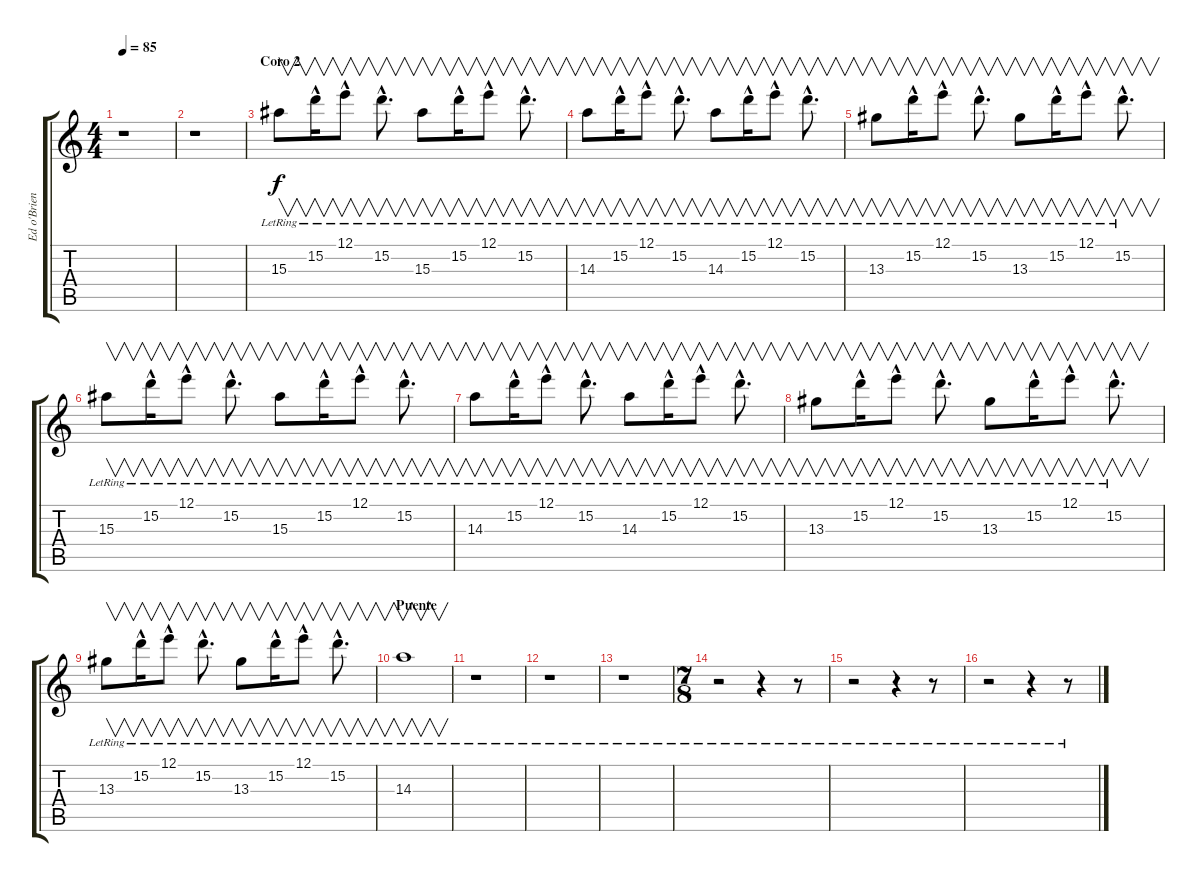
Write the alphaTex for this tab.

\track ("Ed o'Brien" "Ed o'Brien") {instrument electricguitarjazz}
\staff {score tabs}
\tuning (E4 B3 G3 D3 A2 E2) {hide}
\ts (4 4)
\tempo 85
\clef g2
\ks c
r.1{dy f} |
r.1 |
\section ("" "Coro 2")
15.3{lr}.8{v} 15.2{hac lr}.16{v} 12.1{hac lr}.8{v} 15.2{hac lr}.8{v d} 15.3{lr}.8{v} 15.2{hac lr}.16{v} 12.1{hac lr}.8{v} 15.2{hac lr}.8{v d} |
14.3{lr}.8{v} 15.2{hac lr}.16{v} 12.1{hac lr}.8{v} 15.2{hac lr}.8{v d} 14.3{lr}.8{v} 15.2{hac lr}.16{v} 12.1{hac lr}.8{v} 15.2{hac lr}.8{v d} |
13.3{lr}.8{v} 15.2{hac lr}.16{v} 12.1{hac lr}.8{v} 15.2{hac lr}.8{v d} 13.3{lr}.8{v} 15.2{hac lr}.16{v} 12.1{hac lr}.8{v} 15.2{hac lr}.8{v d} |
15.3{lr}.8{v} 15.2{hac lr}.16{v} 12.1{hac lr}.8{v} 15.2{hac lr}.8{v d} 15.3{lr}.8{v} 15.2{hac lr}.16{v} 12.1{hac lr}.8{v} 15.2{hac lr}.8{v d} |
14.3{lr}.8{v} 15.2{hac lr}.16{v} 12.1{hac lr}.8{v} 15.2{hac lr}.8{v d} 14.3{lr}.8{v} 15.2{hac lr}.16{v} 12.1{hac lr}.8{v} 15.2{hac lr}.8{v d} |
13.3{lr}.8{v} 15.2{hac lr}.16{v} 12.1{hac lr}.8{v} 15.2{hac lr}.8{v d} 13.3{lr}.8{v} 15.2{hac lr}.16{v} 12.1{hac lr}.8{v} 15.2{hac lr}.8{v d} |
13.3{lr}.8{v} 15.2{hac lr}.16{v} 12.1{hac lr}.8{v} 15.2{hac lr}.8{v d} 13.3{lr}.8{v} 15.2{hac lr}.16{v} 12.1{hac lr}.8{v} 15.2{hac lr}.8{v d} |
\section ("" "Puente")
14.3{lr}.1{v} |
r.1 |
r.1 |
r.1 |
\ts (7 8)
r.2 r.4 r.8 |
r.2 r.4 r.8 |
r.2 r.4 r.8
